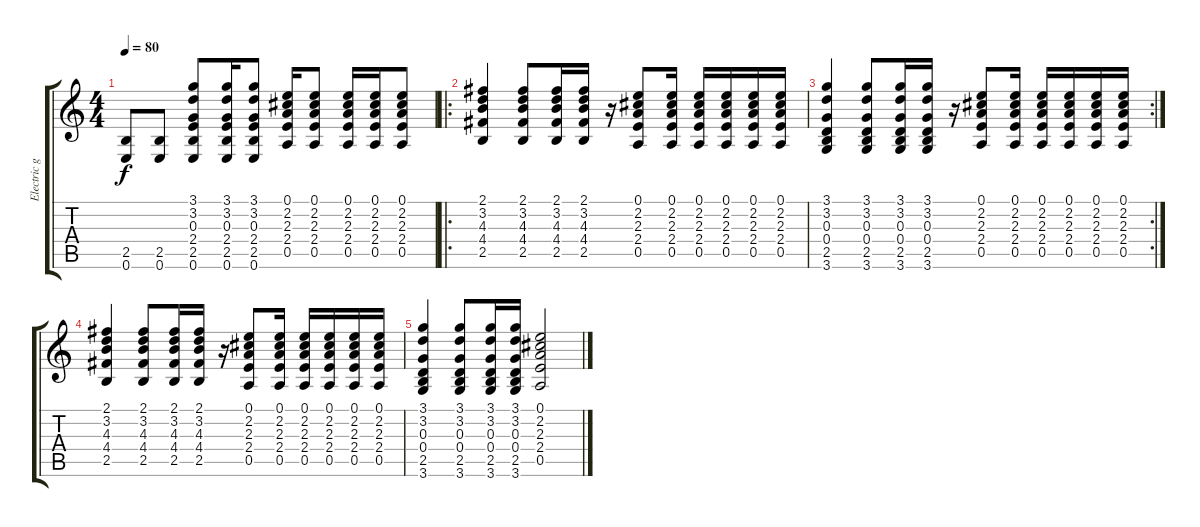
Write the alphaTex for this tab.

\track ("Electric guitar" "Electric g") {instrument electricguitarjazz}
\staff {score tabs}
\tuning (E4 B3 G3 D3 A2 E2) {hide}
\ts (4 4)
\tempo 80
\clef g2
\ks c
(2.5 0.6).8{dy f} (2.5 0.6).8 (3.1 3.2 0.3 2.4 2.5 0.6).8 (3.1 3.2 0.3 2.4 2.5 0.6).16 (3.1 3.2 0.3 2.4 2.5 0.6).8 (0.1 2.2 2.3 2.4 0.5).16 (0.1 2.2 2.3 2.4 0.5).8 (0.1 2.2 2.3 2.4 0.5).16 (0.1 2.2 2.3 2.4 0.5).16 (0.1 2.2 2.3 2.4 0.5).8 |
\ro
(2.1 3.2 4.3 4.4 2.5).4 (2.1 3.2 4.3 4.4 2.5).8 (2.1 3.2 4.3 4.4 2.5).16 (2.1 3.2 4.3 4.4 2.5).16 r.16 (0.1 2.2 2.3 2.4 0.5).8 (0.1 2.2 2.3 2.4 0.5).16 (0.1 2.2 2.3 2.4 0.5).16 (0.1 2.2 2.3 2.4 0.5).16 (0.1 2.2 2.3 2.4 0.5).16 (0.1 2.2 2.3 2.4 0.5).16 |
\rc 2
(3.1 3.2 0.3 0.4 2.5 3.6).4 (3.1 3.2 0.3 0.4 2.5 3.6).8 (3.1 3.2 0.3 0.4 2.5 3.6).16 (3.1 3.2 0.3 0.4 2.5 3.6).16 r.16 (0.1 2.2 2.3 2.4 0.5).8 (0.1 2.2 2.3 2.4 0.5).16 (0.1 2.2 2.3 2.4 0.5).16 (0.1 2.2 2.3 2.4 0.5).16 (0.1 2.2 2.3 2.4 0.5).16 (0.1 2.2 2.3 2.4 0.5).16 |
(2.1 3.2 4.3 4.4 2.5).4 (2.1 3.2 4.3 4.4 2.5).8 (2.1 3.2 4.3 4.4 2.5).16 (2.1 3.2 4.3 4.4 2.5).16 r.16 (0.1 2.2 2.3 2.4 0.5).8 (0.1 2.2 2.3 2.4 0.5).16 (0.1 2.2 2.3 2.4 0.5).16 (0.1 2.2 2.3 2.4 0.5).16 (0.1 2.2 2.3 2.4 0.5).16 (0.1 2.2 2.3 2.4 0.5).16 |
(3.1 3.2 0.3 0.4 2.5 3.6).4 (3.1 3.2 0.3 0.4 2.5 3.6).8 (3.1 3.2 0.3 0.4 2.5 3.6).16 (3.1 3.2 0.3 0.4 2.5 3.6).16 (0.1 2.2 2.3 2.4 0.5).2
